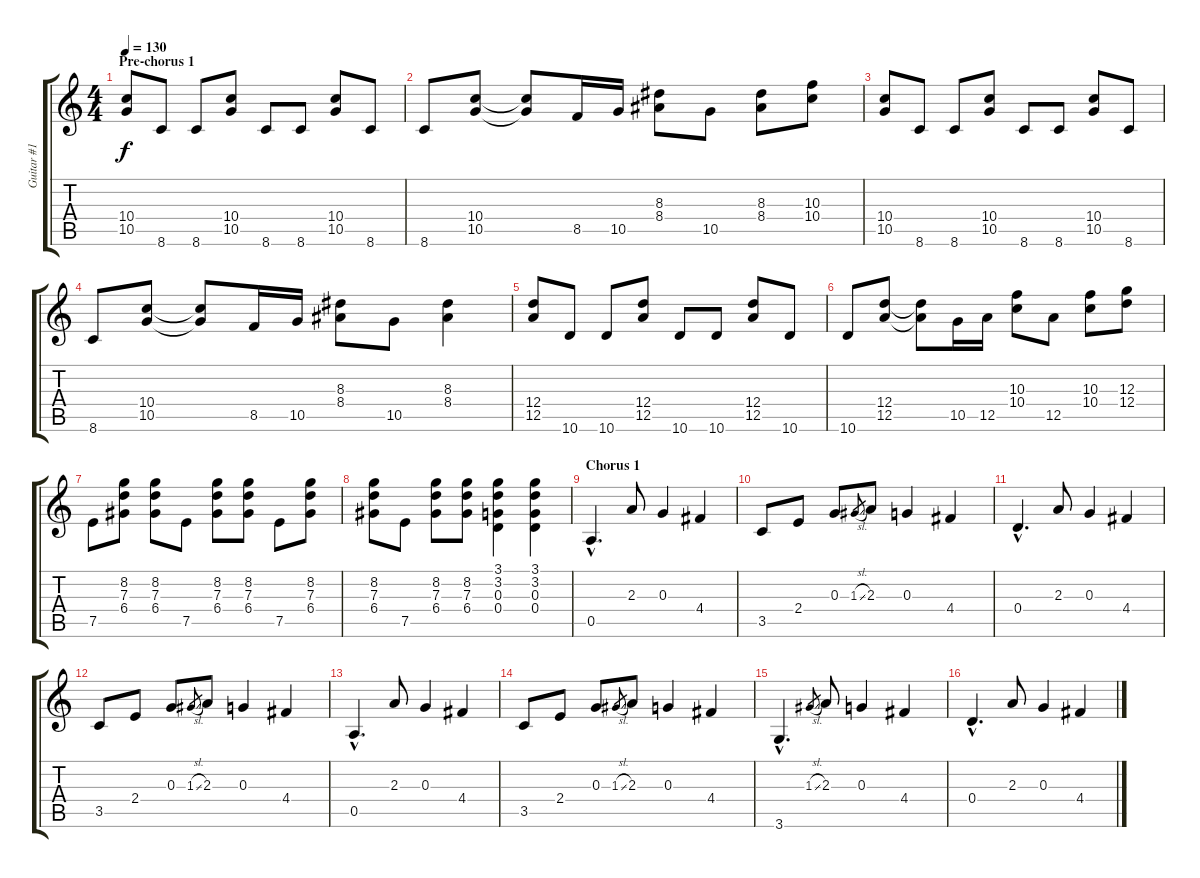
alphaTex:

\track ("Guitar #1 - Lead" "Guitar #1 ") {instrument distortionguitar}
\staff {score tabs}
\tuning (E4 B3 G3 D3 A2 E2) {hide}
\ts (4 4)
\section ("" "Pre-chorus 1")
\tempo 130
\clef g2
\ks c
(10.4 10.5).8{dy f} 8.6.8 8.6.8 (10.4 10.5).8 8.6.8 8.6.8 (10.4 10.5).8 8.6.8 |
8.6.8 (10.4 10.5).8 (10.4{t} 10.5{t}).8 8.5.16 10.5.16 (8.3 8.4).8 10.5.8 (8.3 8.4).8 (10.3 10.4).8 |
(10.4 10.5).8 8.6.8 8.6.8 (10.4 10.5).8 8.6.8 8.6.8 (10.4 10.5).8 8.6.8 |
8.6.8 (10.4 10.5).8 (10.4{t} 10.5{t}).8 8.5.16 10.5.16 (8.3 8.4).8 10.5.8 (8.3 8.4).4 |
(12.4 12.5).8 10.6.8 10.6.8 (12.4 12.5).8 10.6.8 10.6.8 (12.4 12.5).8 10.6.8 |
10.6.8 (12.4 12.5).8 (12.4{t} 12.5{t}).8 10.5.16 12.5.16 (10.3 10.4).8 12.5.8 (10.3 10.4).8 (12.3 12.4).8 |
7.5.8 (8.2 7.3 6.4).8 (8.2 7.3 6.4).8 7.5.8 (8.2 7.3 6.4).8 (8.2 7.3 6.4).8 7.5.8 (8.2 7.3 6.4).8 |
(8.2 7.3 6.4).8 7.5.8 (8.2 7.3 6.4).8 (8.2 7.3 6.4).8 (3.1 3.2 0.3 0.4).4 (3.1 3.2 0.3 0.4).4 |
\section ("" "Chorus 1")
0.5{hac}.4{d} 2.3.8 0.3.4 4.4.4 |
3.5.8 2.4.8 0.3.8 1.3{sl}.8{gr} 2.3.8 0.3.4 4.4.4 |
0.4{hac}.4{d} 2.3.8 0.3.4 4.4.4 |
3.5.8 2.4.8 0.3.8 1.3{sl}.8{gr} 2.3.8 0.3.4 4.4.4 |
0.5{hac}.4{d} 2.3.8 0.3.4 4.4.4 |
3.5.8 2.4.8 0.3.8 1.3{sl}.8{gr} 2.3.8 0.3.4 4.4.4 |
3.6{hac}.4{d} 1.3{sl}.8{gr} 2.3.8 0.3.4 4.4.4 |
0.4{hac}.4{d} 2.3.8 0.3.4 4.4.4
